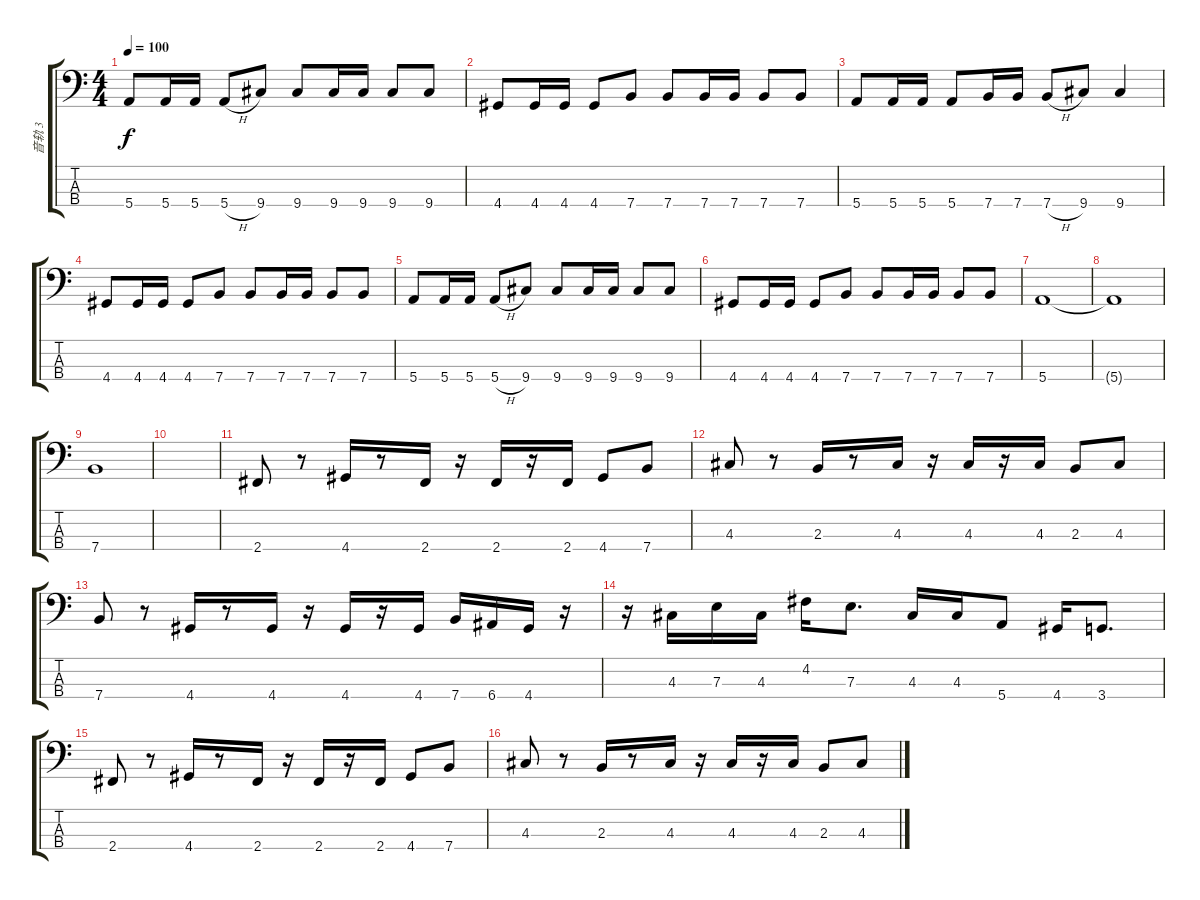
\track ("音轨 3" "音轨 3") {instrument electricbassfinger}
\staff {score tabs}
\tuning (G2 D2 A1 E1) {hide}
\ts (4 4)
\tempo 100
\clef f4
\ks c
5.4.8{dy f} 5.4.16 5.4.16 5.4{h}.8 9.4.8 9.4.8 9.4.16 9.4.16 9.4.8 9.4.8 |
4.4.8 4.4.16 4.4.16 4.4.8 7.4.8 7.4.8 7.4.16 7.4.16 7.4.8 7.4.8 |
5.4.8 5.4.16 5.4.16 5.4.8 7.4.16 7.4.16 7.4{h}.8 9.4.8 9.4.4 |
4.4.8 4.4.16 4.4.16 4.4.8 7.4.8 7.4.8 7.4.16 7.4.16 7.4.8 7.4.8 |
5.4.8 5.4.16 5.4.16 5.4{h}.8 9.4.8 9.4.8 9.4.16 9.4.16 9.4.8 9.4.8 |
4.4.8 4.4.16 4.4.16 4.4.8 7.4.8 7.4.8 7.4.16 7.4.16 7.4.8 7.4.8 |
5.4.1 |
5.4{t}.1 |
7.4.1 |
|
2.4.8 r.8 4.4.16 r.8 2.4.16 r.16 2.4.16 r.16 2.4.16 4.4.8 7.4.8 |
4.3.8 r.8 2.3.16 r.8 4.3.16 r.16 4.3.16 r.16 4.3.16 2.3.8 4.3.8 |
7.4.8 r.8 4.4.16 r.8 4.4.16 r.16 4.4.16 r.16 4.4.16 7.4.16 6.4.16 4.4.16 r.16 |
r.16 4.3.16 7.3.16 4.3.16 4.2.16 7.3.8{d} 4.3.16 4.3.16 5.4.8 4.4.16 3.4.8{d} |
2.4.8 r.8 4.4.16 r.8 2.4.16 r.16 2.4.16 r.16 2.4.16 4.4.8 7.4.8 |
4.3.8 r.8 2.3.16 r.8 4.3.16 r.16 4.3.16 r.16 4.3.16 2.3.8 4.3.8
